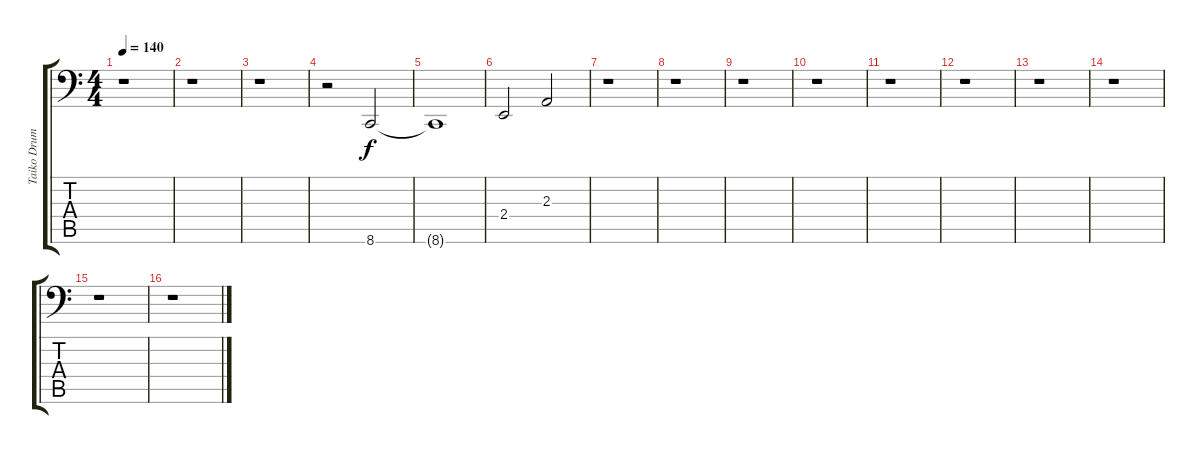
\track ("Taiko Drum" "Taiko Drum") {instrument taikodrum}
\staff {score tabs}
\tuning (E3 B2 G2 D2 A1 E1) {hide}
\ts (4 4)
\tempo 140
\clef f4
\ks c
r.1{dy f} |
r.1 |
r.1 |
r.2 8.6.2 |
8.6{t}.1 |
2.4.2 2.3.2 |
r.1 |
r.1 |
r.1 |
r.1 |
r.1 |
r.1 |
r.1 |
r.1 |
r.1 |
r.1
